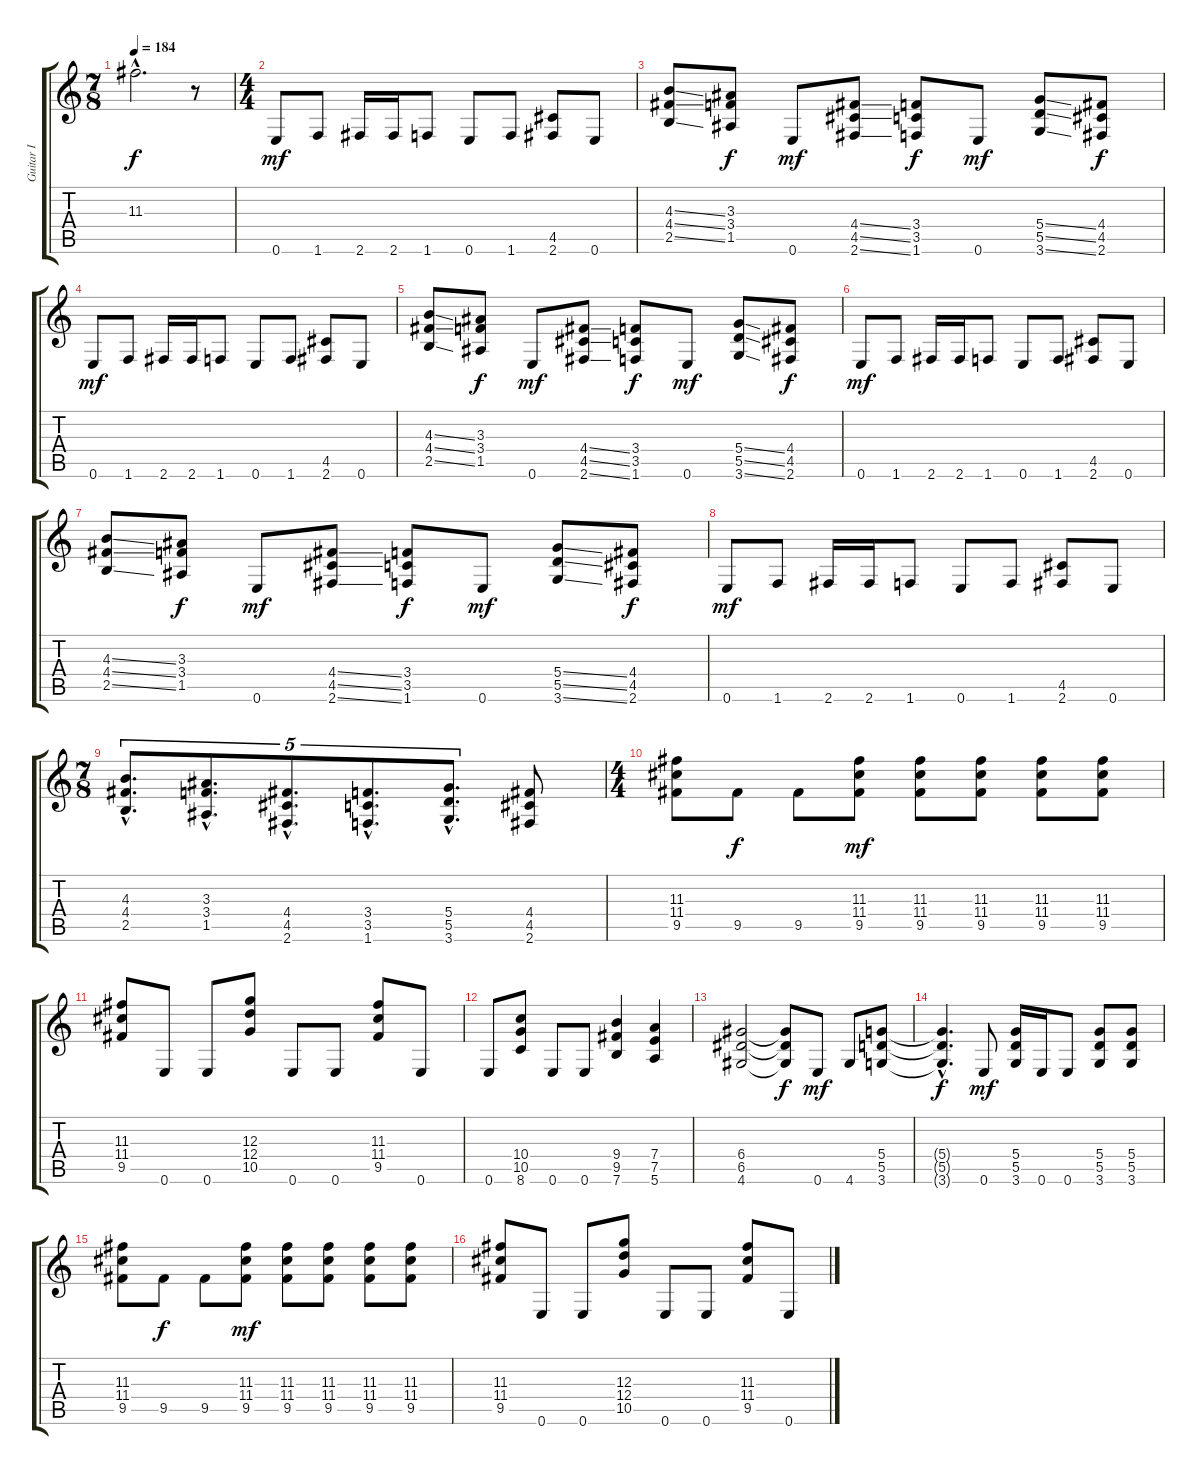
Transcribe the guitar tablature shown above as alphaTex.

\track ("Guitar I" "Guitar I") {instrument distortionguitar}
\staff {score tabs}
\tuning (E4 B3 G3 D3 A2 E2) {hide}
\ts (7 8)
\tempo 184
\clef g2
\ks c
11.3{hac t}.2{d dy f} r.8 |
\ts (4 4)
0.6.8{dy mf} 1.6.8 2.6.16 2.6.16 1.6.8 0.6.8 1.6.8 (4.5 2.6).8 0.6.8 |
(4.3{ss} 4.4{ss} 2.5{ss}).8 (3.3 3.4 1.5).8{dy f} 0.6.8{dy mf} (4.4{ss} 4.5{ss} 2.6{ss}).8 (3.4 3.5 1.6).8{dy f} 0.6.8{dy mf} (5.4{ss} 5.5{ss} 3.6{ss}).8 (4.4 4.5 2.6).8{dy f} |
0.6.8{dy mf} 1.6.8 2.6.16 2.6.16 1.6.8 0.6.8 1.6.8 (4.5 2.6).8 0.6.8 |
(4.3{ss} 4.4{ss} 2.5{ss}).8 (3.3 3.4 1.5).8{dy f} 0.6.8{dy mf} (4.4{ss} 4.5{ss} 2.6{ss}).8 (3.4 3.5 1.6).8{dy f} 0.6.8{dy mf} (5.4{ss} 5.5{ss} 3.6{ss}).8 (4.4 4.5 2.6).8{dy f} |
0.6.8{dy mf} 1.6.8 2.6.16 2.6.16 1.6.8 0.6.8 1.6.8 (4.5 2.6).8 0.6.8 |
(4.3{ss} 4.4{ss} 2.5{ss}).8 (3.3 3.4 1.5).8{dy f} 0.6.8{dy mf} (4.4{ss} 4.5{ss} 2.6{ss}).8 (3.4 3.5 1.6).8{dy f} 0.6.8{dy mf} (5.4{ss} 5.5{ss} 3.6{ss}).8 (4.4 4.5 2.6).8{dy f} |
0.6.8{dy mf} 1.6.8 2.6.16 2.6.16 1.6.8 0.6.8 1.6.8 (4.5 2.6).8 0.6.8 |
\ts (7 8)
(4.3{hac} 4.4{hac} 2.5{hac}).8{d tu (5 4)} (3.3{hac} 3.4{hac} 1.5{hac}).8{d tu (5 4)} (4.4{hac} 4.5{hac} 2.6{hac}).8{d tu (5 4)} (3.4{hac} 3.5{hac} 1.6{hac}).8{d tu (5 4)} (5.4{hac} 5.5{hac} 3.6{hac}).8{d tu (5 4)} (4.4 4.5 2.6).8 |
\ts (4 4)
(11.3 11.4 9.5).8 9.5.8{dy f} 9.5.8 (11.3 11.4 9.5).8{dy mf} (11.3 11.4 9.5).8 (11.3 11.4 9.5).8 (11.3 11.4 9.5).8 (11.3 11.4 9.5).8 |
(11.3 11.4 9.5).8 0.6.8 0.6.8 (12.3 12.4 10.5).8 0.6.8 0.6.8 (11.3 11.4 9.5).8 0.6.8 |
0.6.8 (10.4 10.5 8.6).8 0.6.8 0.6.8 (9.4 9.5 7.6).4 (7.4 7.5 5.6).4 |
(6.4 6.5 4.6).2 (6.4{t} 6.5{t} 4.6{t}).8{dy f} 0.6.8{dy mf} 4.6.8 (5.4 5.5 3.6).8 |
(5.4{hac t} 5.5{hac t} 3.6{hac t}).4{d dy f} 0.6.8{dy mf} (5.4 5.5 3.6).16 0.6.16 0.6.8 (5.4 5.5 3.6).8 (5.4 5.5 3.6).8 |
(11.3 11.4 9.5).8 9.5.8{dy f} 9.5.8 (11.3 11.4 9.5).8{dy mf} (11.3 11.4 9.5).8 (11.3 11.4 9.5).8 (11.3 11.4 9.5).8 (11.3 11.4 9.5).8 |
(11.3 11.4 9.5).8 0.6.8 0.6.8 (12.3 12.4 10.5).8 0.6.8 0.6.8 (11.3 11.4 9.5).8 0.6.8
